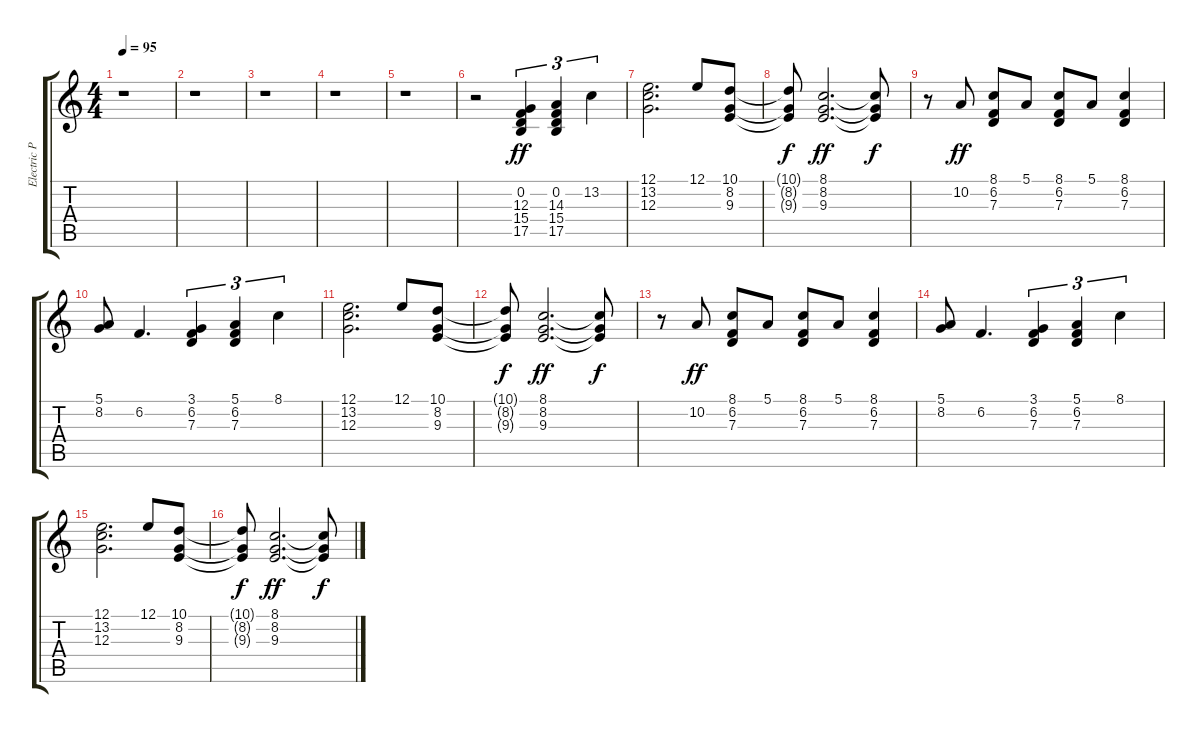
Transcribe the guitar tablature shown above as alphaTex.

\track ("Electric Piano" "Electric P") {instrument electricpiano1}
\staff {score tabs}
\tuning (E4 B3 G3 D3 A2 E2) {hide}
\ts (4 4)
\tempo 95
\clef g2
\ks c
r.1{dy ff} |
r.1 |
r.1 |
r.1 |
r.1 |
r.2 (0.2 12.3 15.4 17.5).4{tu (3 2)} (0.2 14.3 15.4 17.5).4{tu (3 2)} 13.2.4{tu (3 2)} |
(12.1 13.2 12.3).2{d} 12.1.8 (10.1 8.2 9.3).8 |
(10.1{t} 8.2{t} 9.3{t}).8{dy f} (8.1 8.2 9.3).2{d dy ff} (8.1{t} 8.2{t} 9.3{t}).8{dy f} |
r.8 10.2.8{dy ff} (8.1 6.2 7.3).8 5.1.8 (8.1 6.2 7.3).8 5.1.8 (8.1 6.2 7.3).4 |
(5.1 8.2).8 6.2.4{d} (3.1 6.2 7.3).4{tu (3 2)} (5.1 6.2 7.3).4{tu (3 2)} 8.1.4{tu (3 2)} |
(12.1 13.2 12.3).2{d} 12.1.8 (10.1 8.2 9.3).8 |
(10.1{t} 8.2{t} 9.3{t}).8{dy f} (8.1 8.2 9.3).2{d dy ff} (8.1{t} 8.2{t} 9.3{t}).8{dy f} |
r.8 10.2.8{dy ff} (8.1 6.2 7.3).8 5.1.8 (8.1 6.2 7.3).8 5.1.8 (8.1 6.2 7.3).4 |
(5.1 8.2).8 6.2.4{d} (3.1 6.2 7.3).4{tu (3 2)} (5.1 6.2 7.3).4{tu (3 2)} 8.1.4{tu (3 2)} |
(12.1 13.2 12.3).2{d} 12.1.8 (10.1 8.2 9.3).8 |
(10.1{t} 8.2{t} 9.3{t}).8{dy f} (8.1 8.2 9.3).2{d dy ff} (8.1{t} 8.2{t} 9.3{t}).8{dy f}
